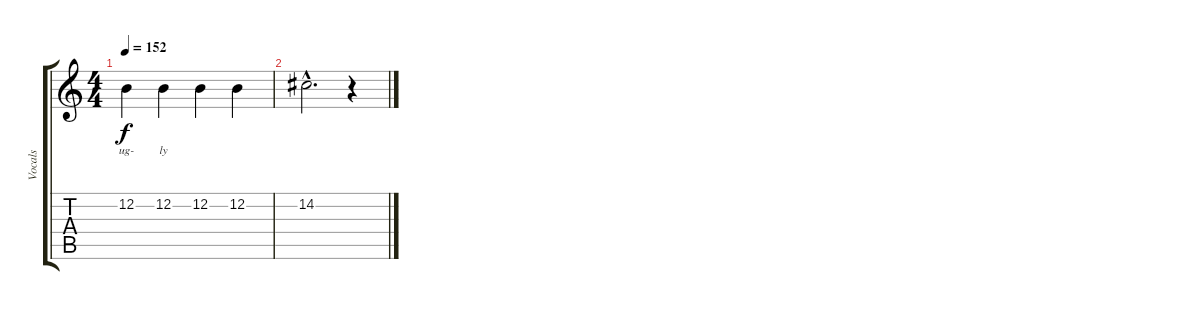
\track ("Vocals" "Vocals") {instrument clarinet}
\staff {score tabs}
\tuning (E4 B3 G3 D3 A2 E2) {hide}
\ts (4 4)
\tempo 152
\clef g2
\ks c
12.2.4{lyrics (0 "ug-") lyrics (1 "") lyrics (2 "") lyrics (3 "") lyrics (4 "") dy f} 12.2.4{lyrics (0 "ly") lyrics (1 "") lyrics (2 "") lyrics (3 "") lyrics (4 "")} 12.2.4 12.2.4 |
14.2{hac}.2{d} r.4
